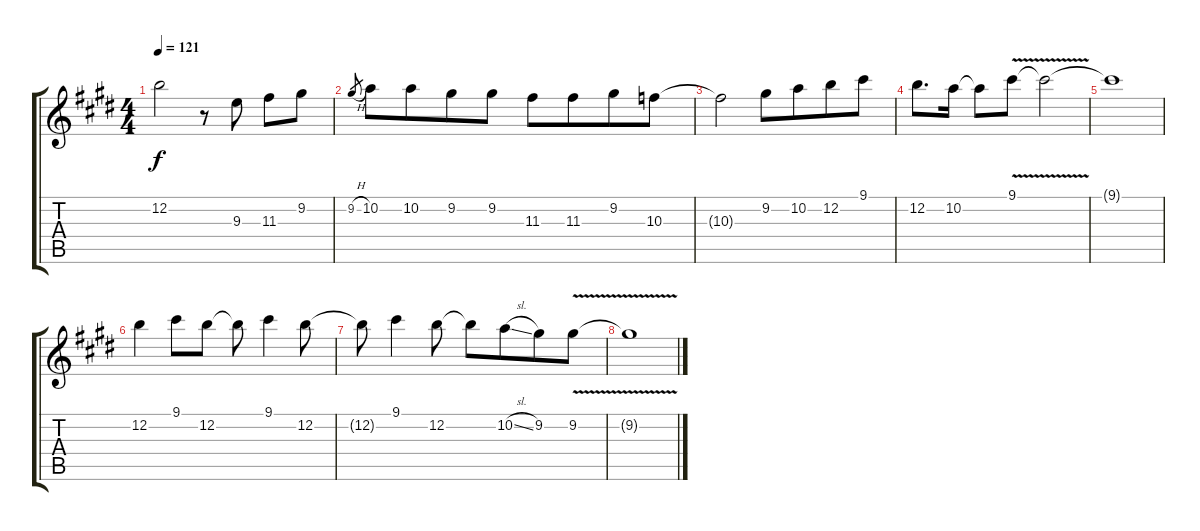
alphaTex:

\track "" {instrument acousticguitarsteel}
\staff {score tabs}
\tuning (E4 B3 G3 D3 A2 E2) {hide}
\ts (4 4)
\tempo 121
\clef g2
\ks e
12.2{t}.2{dy f} r.8 9.3.8 11.3.8 9.2.8 |
9.2{h}.8{gr} 10.2.8 10.2.8{beam merge} 9.2.8 9.2.8 11.3.8 11.3.8{beam merge} 9.2.8 10.3.8 |
10.3{t}.2 9.2.8 10.2.8{beam merge} 12.2.8 9.1.8 |
12.2.8{d} 10.2.16 10.2{t}.8 9.1{v}.8 9.1{t}.2 |
9.1{t}.1 |
12.2.4 9.1.8 12.2.8 12.2{t}.8 9.1.4 12.2.8 |
12.2{t}.8 9.1.4 12.2.8 12.2{t}.8 10.2{sl}.8{beam merge} 9.2.8 9.2{v}.8 |
9.2{t}.1
